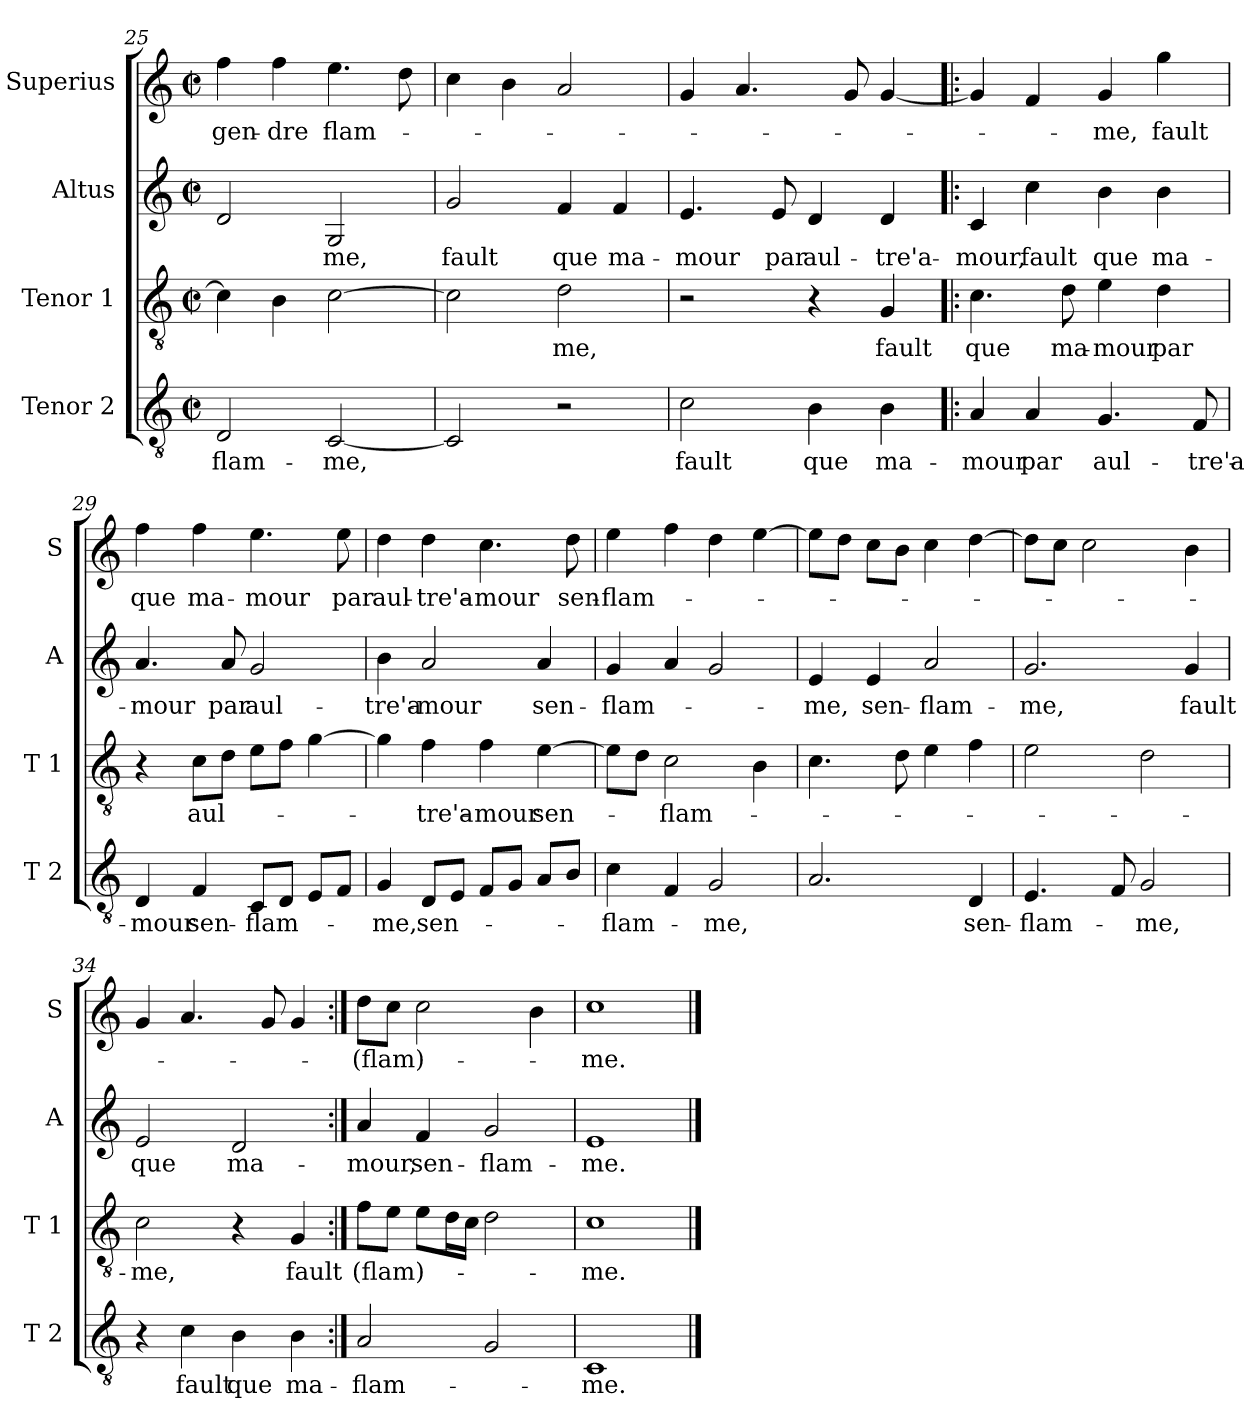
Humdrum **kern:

**kern	**text	**kern	**text	**kern	**text	**kern	**text
*part4	*part4	*part3	*part3	*part2	*part2	*part1	*part1
*staff4	*staff4	*staff3	*staff3	*staff2	*staff2	*staff1	*staff1
*I"Tenor 2	*	*I"Tenor 1	*	*I"Altus	*	*I"Superius	*
*I'T 2	*	*I'T 1	*	*I'A	*	*I'S	*
*clefGv2	*	*clefGv2	*	*clefG2	*	*clefG2	*
*k[]	*	*k[]	*	*k[]	*	*k[]	*
*C:	*	*C:	*	*C:	*	*C:	*
*M2/2	*	*M2/2	*	*M2/2	*	*M2/2	*
*met(c|)	*	*met(c|)	*	*met(c|)	*	*met(c|)	*
=25	=25	=25	=25	=25	=25	=25	=25
!	!LO:LY:b	!	!	!	!	!	!LO:LY:b
2D/	flam-	4c\]	.	2d/	.	4ff\	-gen-
!	!	!	!	!	!	!	!LO:LY:b
.	.	4B\	.	.	.	4ff\	-dre
!	!LO:LY:b	!	!	!	!LO:LY:b	!	!LO:LY:b
[2C/	-me,	[2c\	.	2G/	-me,	4.ee\	flam-
.	.	.	.	.	.	8dd\	.
=26	=26	=26	=26	=26	=26	=26	=26
!	!	!	!	!	!LO:LY:b	!	!
2C/]	.	2c\]	.	2g/	fault	4cc\	.
.	.	.	.	.	.	4b\	.
!	!	!	!LO:LY:b	!	!LO:LY:b	!	!
2r	.	2d\	-me,	4f/	que	2a/	.
!	!	!	!	!	!LO:LY:b	!	!
.	.	.	.	4f/	ma-	.	.
!!LO:LB:g=z
=27	=27	=27	=27	=27	=27	=27	=27
!	!LO:LY:b	!	!	!	!LO:LY:b	!	!
2c\	fault	2r	.	4.e/	-mour	4g/	.
.	.	.	.	.	.	4.a/	.
!	!	!	!	!	!LO:LY:b	!	!
.	.	.	.	8e/	par	.	.
!	!LO:LY:b	!	!	!	!LO:LY:b	!	!
4B\	que	4r	.	4d/	aul-	.	.
.	.	.	.	.	.	8g/	.
!	!LO:LY:b	!	!LO:LY:b	!	!LO:LY:b	!	!
4B\	ma-	4G/	fault	4d/	-tre'a-	[4g/	.
=28!|:	=28!|:	=28!|:	=28!|:	=28!|:	=28!|:	=28!|:	=28!|:
!	!LO:LY:b	!	!LO:LY:b	!	!LO:LY:b	!	!
4A/	-mour	4.c\	que	4c/	-mour,	4g/]	.
!	!LO:LY:b	!	!	!	!LO:LY:b	!	!
4A/	par	.	.	4cc\	fault	4f/	.
!	!	!	!LO:LY:b	!	!	!	!
.	.	8d\	ma-	.	.	.	.
!	!LO:LY:b	!	!LO:LY:b	!	!LO:LY:b	!	!LO:LY:b
4.G/	aul-	4e\	-mour	4b\	que	4g/	-me,
!	!	!	!LO:LY:b	!	!LO:LY:b	!	!LO:LY:b
.	.	4d\	par	4b\	ma-	4gg\	fault
!	!LO:LY:b	!	!	!	!	!	!
8F/	-tre'a-	.	.	.	.	.	.
=29	=29	=29	=29	=29	=29	=29	=29
!	!LO:LY:b	!	!	!	!LO:LY:b	!	!LO:LY:b
4D/	-mour	4r	.	4.a/	-mour	4ff\	que
!	!LO:LY:b	!	!LO:LY:b	!	!	!	!LO:LY:b
4F/	sen-	8c\L	aul-	.	.	4ff\	ma-
!	!	!	!	!	!LO:LY:b	!	!
.	.	8d\J	.	8a/	par	.	.
!	!LO:LY:b	!	!	!	!LO:LY:b	!	!LO:LY:b
8C/L	-flam-	8e\L	.	2g/	aul-	4.ee\	-mour
8D/J	.	8f\J	.	.	.	.	.
8E/L	.	[4g\	.	.	.	.	.
!	!	!	!	!	!	!	!LO:LY:b
8F/J	.	.	.	.	.	8ee\	par
=30	=30	=30	=30	=30	=30	=30	=30
!	!LO:LY:b	!	!	!	!LO:LY:b	!	!LO:LY:b
4G/	-me,	4g\]	.	4b\	-tre'a-	4dd\	aul-
!	!LO:LY:b	!	!LO:LY:b	!	!LO:LY:b	!	!LO:LY:b
8D/L	sen-	4f\	-tre'a-	2a/	-mour	4dd\	-tre'a-
8E/J	.	.	.	.	.	.	.
!	!	!	!LO:LY:b	!	!	!	!LO:LY:b
8F/L	.	4f\	-mour	.	.	4.cc\	-mour
8G/J	.	.	.	.	.	.	.
!	!	!	!LO:LY:b	!	!LO:LY:b	!	!
8A/L	.	[4e\	sen-	4a/	sen-	.	.
!	!	!	!	!	!	!	!LO:LY:b
8B/J	.	.	.	.	.	8dd\	sen-
=31	=31	=31	=31	=31	=31	=31	=31
!	!LO:LY:b	!	!	!	!LO:LY:b	!	!LO:LY:b
4c\	-flam-	8e\L]	.	4g/	-flam-	4ee\	-flam-
.	.	8d\J	.	.	.	.	.
!	!	!	!LO:LY:b	!	!	!	!
4F/	.	2c\	-flam-	4a/	.	4ff\	.
!	!LO:LY:b	!	!	!	!	!	!
2G/	-me,	.	.	2g/	.	4dd\	.
.	.	4B\	.	.	.	[4ee\	.
!!LO:PB:g=z
=32	=32	=32	=32	=32	=32	=32	=32
!	!	!	!	!	!LO:LY:b	!	!
2.A/	.	4.c\	.	4e/	-me,	8ee\L]	.
.	.	.	.	.	.	8dd\J	.
!	!	!	!	!	!LO:LY:b	!	!
.	.	.	.	4e/	sen-	8cc\L	.
.	.	8d\	.	.	.	8b\J	.
!	!	!	!	!	!LO:LY:b	!	!
.	.	4e\	.	2a/	-flam-	4cc\	.
!	!LO:LY:b	!	!	!	!	!	!
4D/	sen-	4f\	.	.	.	[4dd\	.
=33	=33	=33	=33	=33	=33	=33	=33
!	!LO:LY:b	!	!	!	!LO:LY:b	!	!
4.E/	-flam-	2e\	.	2.g/	-me,	8dd\L]	.
.	.	.	.	.	.	8cc\J	.
.	.	.	.	.	.	2cc\	.
8F/	.	.	.	.	.	.	.
!	!LO:LY:b	!	!	!	!	!	!
2G/	-me,	2d\	.	.	.	.	.
!	!	!	!	!	!LO:LY:b	!	!
.	.	.	.	4g/	fault	4b\	.
=34	=34	=34	=34	=34	=34	=34	=34
!	!	!	!LO:LY:b	!	!LO:LY:b	!	!
4r	.	2c\	-me,	2e/	que	4g/	.
!	!LO:LY:b	!	!	!	!	!	!
4c\	fault	.	.	.	.	4.a/	.
!	!LO:LY:b	!	!	!	!LO:LY:b	!	!
4B\	que	4r	.	2d/	ma-	.	.
.	.	.	.	.	.	8g/	.
!	!LO:LY:b	!	!LO:LY:b	!	!	!	!
4B\	ma-	4G/	fault	.	.	4g/	.
=35:|!	=35:|!	=35:|!	=35:|!	=35:|!	=35:|!	=35:|!	=35:|!
!	!LO:LY:b	!	!LO:LY:b	!	!LO:LY:b	!	!LO:LY:b
2A/	-flam-	8f\L	(flam)-	4a/	-mour,	8dd\L	-(flam)-
.	.	8e\J	.	.	.	8cc\J	.
!	!	!	!	!	!LO:LY:b	!	!
.	.	8e\L	.	4f/	sen-	2cc\	.
.	.	16d\L	.	.	.	.	.
.	.	16c\JJ	.	.	.	.	.
!	!	!	!	!	!LO:LY:b	!	!
2G/	.	2d\	.	2g/	-flam-	.	.
.	.	.	.	.	.	4b\	.
=36	=36	=36	=36	=36	=36	=36	=36
!	!LO:LY:b	!	!LO:LY:b	!	!LO:LY:b	!	!LO:LY:b
1C	-me.	1c	-me.	1e	-me.	1cc	-me.
==	==	==	==	==	==	==	==
*-	*-	*-	*-	*-	*-	*-	*-
